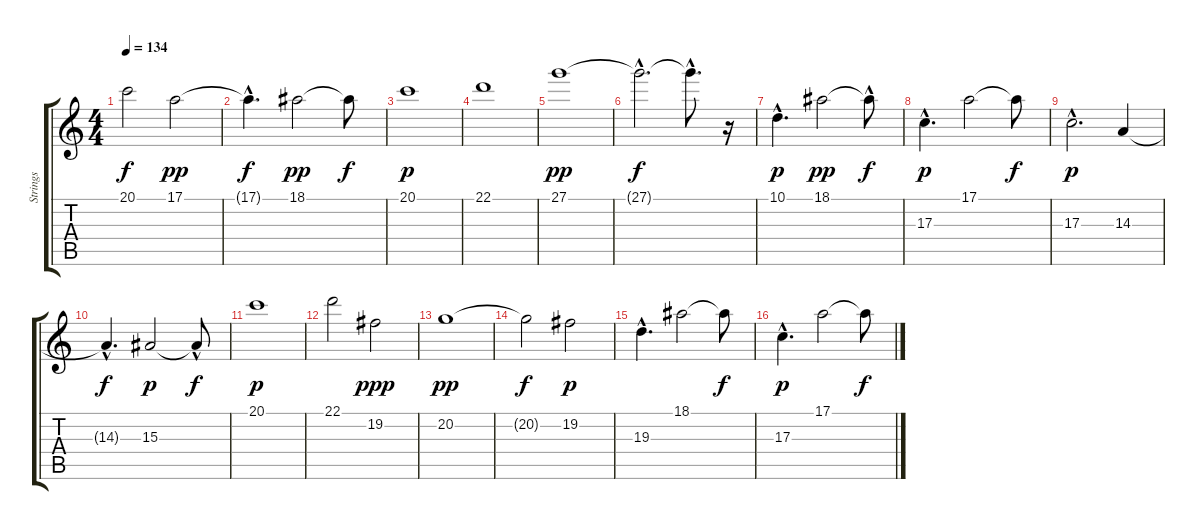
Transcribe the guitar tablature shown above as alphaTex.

\track ("Strings" "Strings") {instrument stringensemble1}
\staff {score tabs}
\tuning (E4 B3 G3 D3 A2 E2) {hide}
\ts (4 4)
\tempo 134
\clef g2
\ks c
20.1{t}.2{dy f} 17.1.2{dy pp} |
17.1{hac t}.4{d dy f} 18.1.2{dy pp} 18.1{t}.8{dy f} |
20.1.1{dy p} |
22.1.1 |
27.1.1{dy pp} |
27.1{hac t}.2{d dy f} 27.1{hac t}.8{d} r.16 |
10.1{hac}.4{d dy p} 18.1.2{dy pp} 18.1{hac t}.8{dy f} |
17.3{hac}.4{d dy p} 17.1.2 17.1{t}.8{dy f} |
17.3{hac}.2{d dy p} 14.3.4 |
14.3{hac t}.4{d dy f} 15.3.2{dy p} 15.3{hac t}.8{dy f} |
20.1.1{dy p} |
22.1.2 19.2.2{dy ppp} |
20.2.1{dy pp} |
20.2{t}.2{dy f} 19.2.2{dy p} |
19.3{hac}.4{d} 18.1.2 18.1{t}.8{dy f} |
17.3{hac}.4{d dy p} 17.1.2 17.1{t}.8{dy f}
